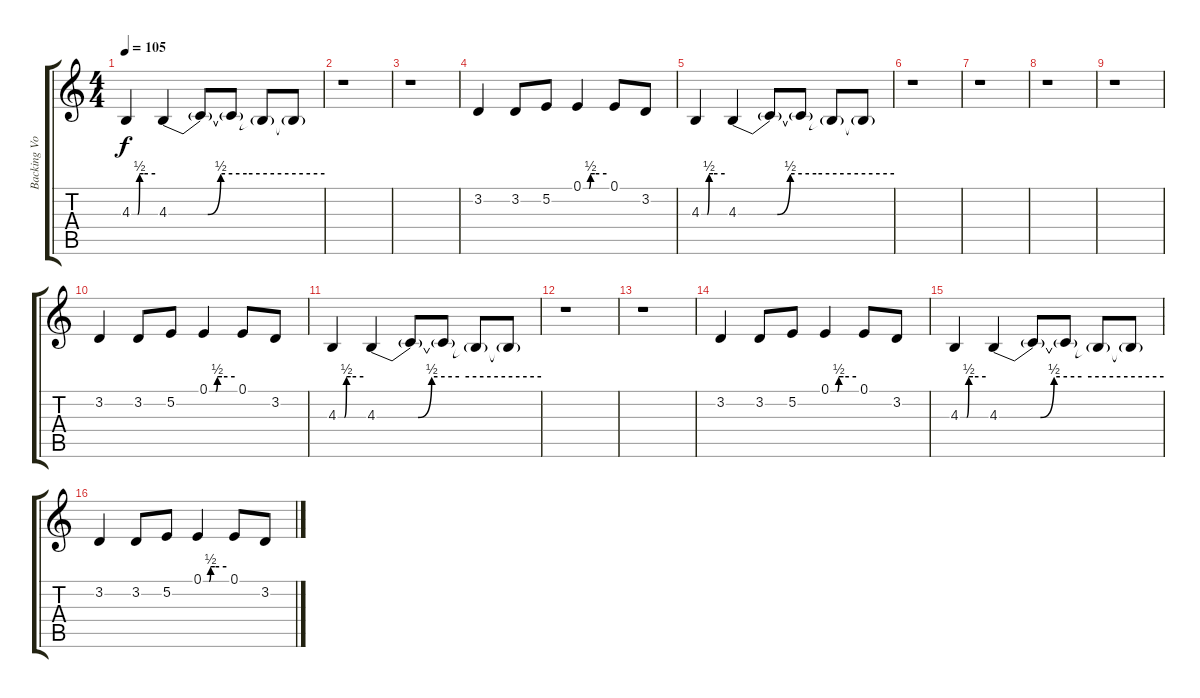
\track ("Backing Vocals" "Backing Vo") {instrument voiceoohs}
\staff {score tabs}
\tuning (E4 B3 G3 D3 A2 E2) {hide}
\ts (4 4)
\tempo 105
\clef g2
\ks c
4.3{be (custom 0 0 15 0 20 2 30 2 60 2)}.4{dy f} 4.3{be (custom 0 0 15 0 20 2 30 2 60 2)}.4 4.3{t}.8 4.3{t}.8 4.3{t}.8 4.3{t}.8 |
r.1 |
r.1 |
3.2.4 3.2.8 5.2.8 0.1{be (custom 0 0 15 0 19 2 30 2 60 2)}.4 0.1.8 3.2.8 |
4.3{be (custom 0 0 15 0 20 2 30 2 60 2)}.4 4.3{be (custom 0 0 15 0 20 2 30 2 60 2)}.4 4.3{t}.8 4.3{t}.8 4.3{t}.8 4.3{t}.8 |
r.1 |
r.1 |
r.1 |
r.1 |
3.2.4 3.2.8 5.2.8 0.1{be (custom 0 0 15 0 19 2 30 2 60 2)}.4 0.1.8 3.2.8 |
4.3{be (custom 0 0 15 0 20 2 30 2 60 2)}.4 4.3{be (custom 0 0 15 0 20 2 30 2 60 2)}.4 4.3{t}.8 4.3{t}.8 4.3{t}.8 4.3{t}.8 |
r.1 |
r.1 |
3.2.4 3.2.8 5.2.8 0.1{be (custom 0 0 15 0 19 2 30 2 60 2)}.4 0.1.8 3.2.8 |
4.3{be (custom 0 0 15 0 20 2 30 2 60 2)}.4 4.3{be (custom 0 0 15 0 20 2 30 2 60 2)}.4 4.3{t}.8 4.3{t}.8 4.3{t}.8 4.3{t}.8 |
3.2.4 3.2.8 5.2.8 0.1{be (custom 0 0 15 0 19 2 30 2 60 2)}.4 0.1.8 3.2.8
